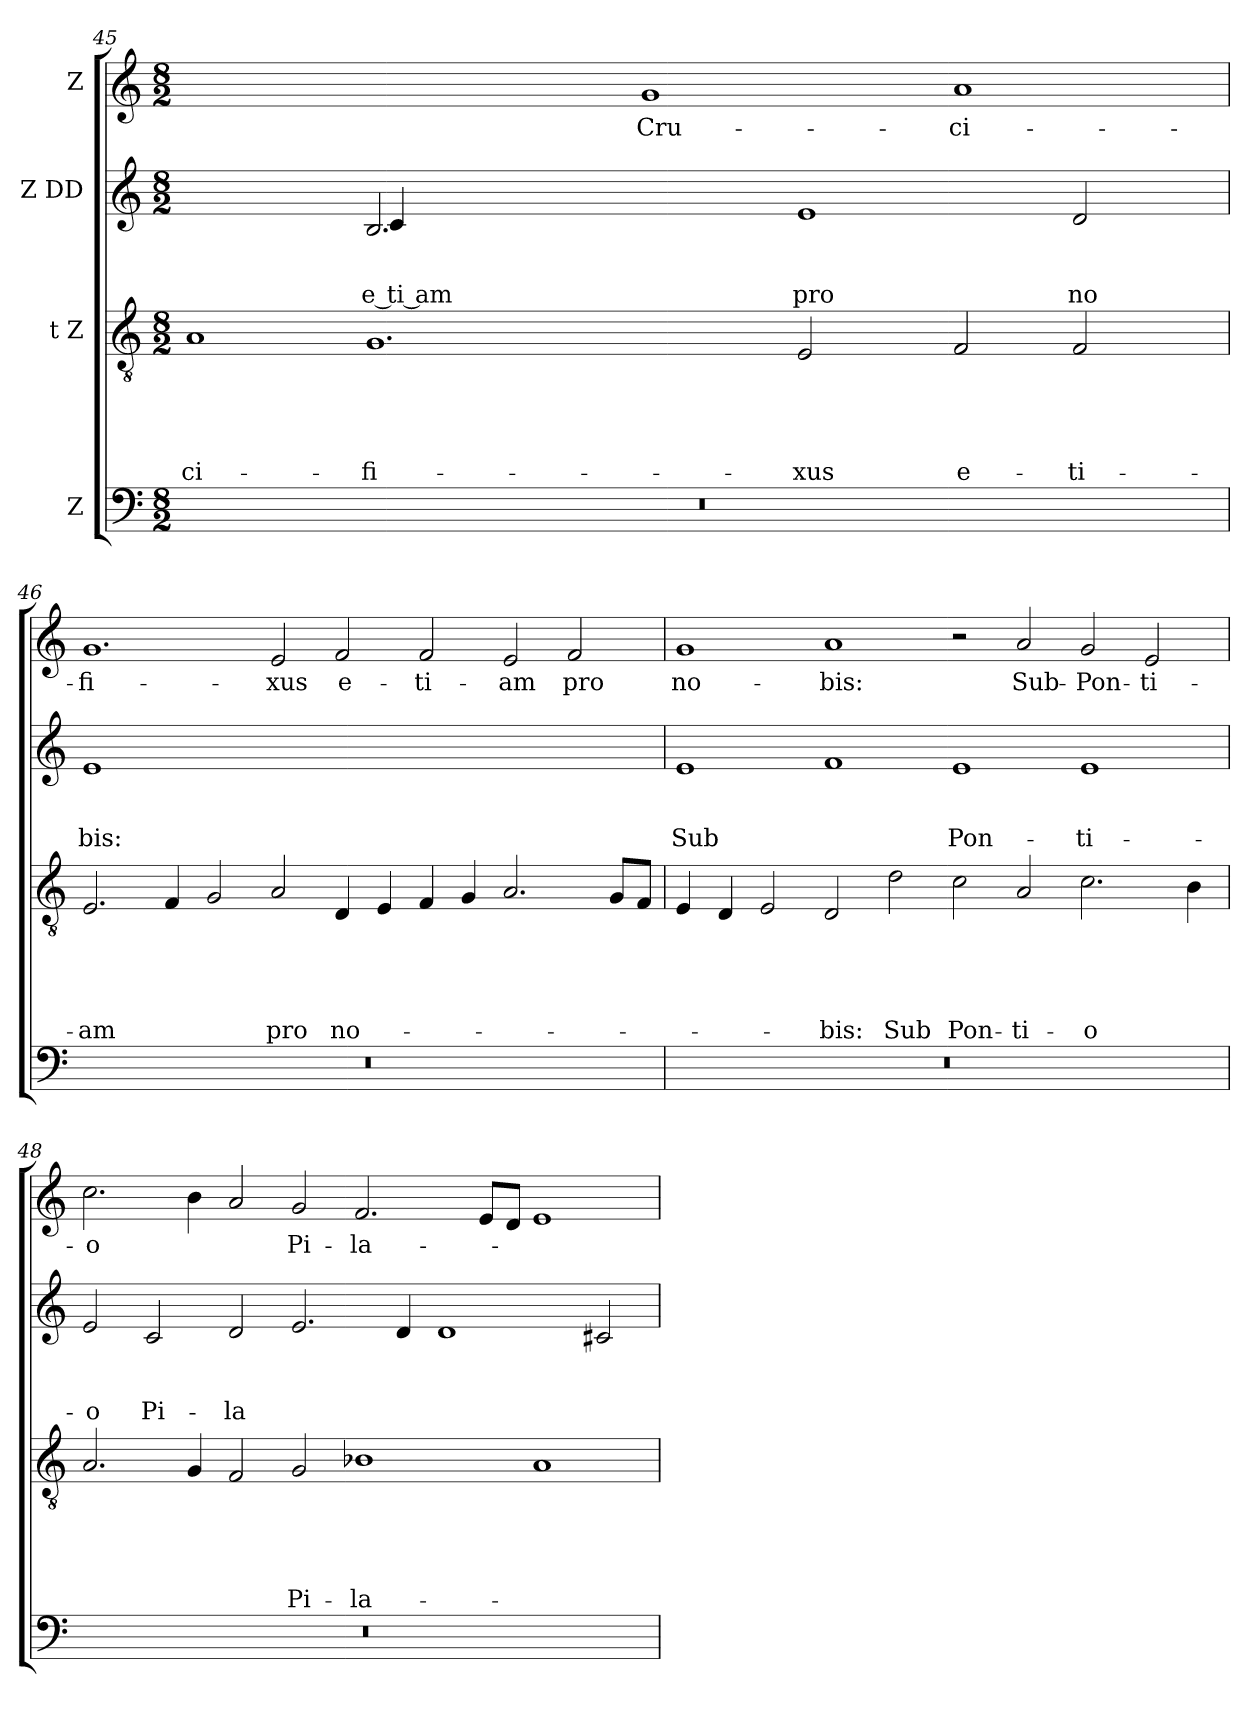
**kern	**kern	**text	**text	**text	**text	**text	**kern	**text	**text	**text	**kern	**text
*part4	*part3	*part3	*part3	*part3	*part3	*part3	*part2	*part2	*part2	*part2	*part1	*part1
*staff4	*staff3	*staff3	*staff3	*staff3	*staff3	*staff3	*staff2	*staff2	*staff2	*staff2	*staff1	*staff1
*I"Z	*I"t Z	*	*	*	*	*	*I"Z DD	*	*	*	*I"Z	*
*clefF4	*clefGv2	*	*	*	*	*	*clefG2	*	*	*	*clefG2	*
*k[]	*k[]	*	*	*	*	*	*k[]	*	*	*	*k[]	*
*C:	*C:	*	*	*	*	*	*C:	*	*	*	*C:	*
*M8/2	*M8/2	*	*	*	*	*	*M8/2	*	*	*	*M8/2	*
=45	=45	=45	=45	=45	=45	=45	=45	=45	=45	=45	=45	=45
!	!	!	!	!	!	!LO:LY:b	!	!	!	!	!	!
*	*	*	*	*	*	*	*^	*	*	*	*	*
00r	1A	.	.	.	.	-ci-	1ryy	1ryy	.	.	.	0ryy	.
!	!	!	!	!	!	!LO:LY:b	!	!	!	!	!LO:LY:b:rj	!	!
.	1.G	.	.	.	.	-fi-	2.B/	4c/	.	.	e ti am	.	.
.	.	.	.	.	.	.	.	1ryy	.	.	.	.	.
.	.	.	.	.	.	.	1ryy	.	.	.	.	.	.
!	!	!	!	!	!	!	!	!	!	!	!	!	!LO:LY:b
.	.	.	.	.	.	.	.	.	.	.	.	1g	Cru-
.	.	.	.	.	.	.	.	4ryy	.	.	.	.	.
!	!	!	!	!	!	!LO:LY:b	!	!	!	!	!LO:LY:b	!	!
.	2E/	.	.	.	.	-xus	.	1e	.	.	pro	.	.
.	.	.	.	.	.	.	1ryy	.	.	.	.	.	.
!	!	!	!	!	!	!LO:LY:b	!	!	!	!	!	!	!LO:LY:b
.	2F/	.	.	.	.	e-	.	.	.	.	.	1a	-ci-
!	!	!	!	!	!	!LO:LY:b	!	!	!	!	!LO:LY:b	!	!
.	2F/	.	.	.	.	-ti-	.	2d/	.	.	no-	.	.
.	.	.	.	.	.	.	4ryy	.	.	.	.	.	.
*	*	*	*	*	*	*	*v	*v	*	*	*	*	*
=46	=46	=46	=46	=46	=46	=46	=46	=46	=46	=46	=46	=46
!	!	!	!	!	!	!LO:LY:b	!	!	!	!LO:LY:b	!	!LO:LY:b
00r	2.E/	.	.	.	.	-am	1e	.	.	-bis:	1.g	-fi-
.	4F/	.	.	.	.	.	.	.	.	.	.	.
.	2G/	.	.	.	.	.	0.ryy	.	.	.	.	.
!	!	!	!	!	!	!LO:LY:b	!	!	!	!	!	!LO:LY:b
.	2A/	.	.	.	.	pro	.	.	.	.	2e/	-xus
!	!	!	!	!	!	!LO:LY:b	!	!	!	!	!	!LO:LY:b
.	4D/	.	.	.	.	no-	.	.	.	.	2f/	e-
.	4E/	.	.	.	.	.	.	.	.	.	.	.
!	!	!	!	!	!	!	!	!	!	!	!	!LO:LY:b
.	4F/	.	.	.	.	.	.	.	.	.	2f/	-ti-
.	4G/	.	.	.	.	.	.	.	.	.	.	.
!	!	!	!	!	!	!	!	!	!	!	!	!LO:LY:b
.	2.A/	.	.	.	.	.	.	.	.	.	2e/	-am
!	!	!	!	!	!	!	!	!	!	!	!	!LO:LY:b
.	.	.	.	.	.	.	.	.	.	.	2f/	pro
.	8G/L	.	.	.	.	.	.	.	.	.	.	.
.	8F/J	.	.	.	.	.	.	.	.	.	.	.
!!LO:PB:g=z
=47	=47	=47	=47	=47	=47	=47	=47	=47	=47	=47	=47	=47
!	!	!	!	!	!	!	!	!	!	!LO:LY:b	!	!LO:LY:b
00r	4E/	.	.	.	.	.	1e	.	.	Sub	1g	no-
.	4D/	.	.	.	.	.	.	.	.	.	.	.
.	2E/	.	.	.	.	.	.	.	.	.	.	.
!	!	!	!	!	!	!LO:LY:b	!	!	!	!	!	!LO:LY:b
.	2D/	.	.	.	.	-bis:	1f	.	.	.	1a	-bis:
!	!	!	!	!	!	!LO:LY:b	!	!	!	!	!	!
.	2d\	.	.	.	.	Sub	.	.	.	.	.	.
!	!	!	!	!	!	!LO:LY:b	!	!	!	!LO:LY:b	!	!
.	2c\	.	.	.	.	Pon-	1e	.	.	Pon-	2r	.
!	!	!	!	!	!	!LO:LY:b	!	!	!	!	!	!LO:LY:b
.	2A/	.	.	.	.	-ti-	.	.	.	.	2a/	Sub-
!	!	!	!	!	!	!LO:LY:b	!	!	!	!LO:LY:b	!	!LO:LY:b
.	2.c\	.	.	.	.	-o	1e	.	.	-ti-	2g/	-Pon-
!	!	!	!	!	!	!	!	!	!	!	!	!LO:LY:b
.	.	.	.	.	.	.	.	.	.	.	2e/	-ti-
.	4B\	.	.	.	.	.	.	.	.	.	.	.
=48	=48	=48	=48	=48	=48	=48	=48	=48	=48	=48	=48	=48
!	!	!	!	!	!	!	!	!	!	!LO:LY:b	!	!LO:LY:b
00r	2.A/	.	.	.	.	.	2e/	.	.	-o	2.cc\	-o
!	!	!	!	!	!	!	!	!	!	!LO:LY:b	!	!
.	.	.	.	.	.	.	2c/	.	.	Pi-	.	.
.	4G/	.	.	.	.	.	.	.	.	.	4b\	.
!	!	!	!	!	!	!	!	!	!	!LO:LY:b	!	!
.	2F/	.	.	.	.	.	2d/	.	.	-la	2a/	.
!	!	!	!	!	!	!LO:LY:b	!	!	!	!	!	!LO:LY:b
.	2G/	.	.	.	.	Pi-	2.e/	.	.	.	2g/	Pi-
!	!	!	!	!	!	!LO:LY:b	!	!	!	!	!	!LO:LY:b
.	1B-	.	.	.	.	-la-	.	.	.	.	2.f/	-la-
.	.	.	.	.	.	.	4d/	.	.	.	.	.
.	.	.	.	.	.	.	1d	.	.	.	.	.
.	.	.	.	.	.	.	.	.	.	.	8e/L	.
.	.	.	.	.	.	.	.	.	.	.	8d/J	.
.	1A	.	.	.	.	.	.	.	.	.	1e	.
.	.	.	.	.	.	.	2c#/	.	.	.	.	.
=	=	=	=	=	=	=	=	=	=	=	=	=
*-	*-	*-	*-	*-	*-	*-	*-	*-	*-	*-	*-	*-
